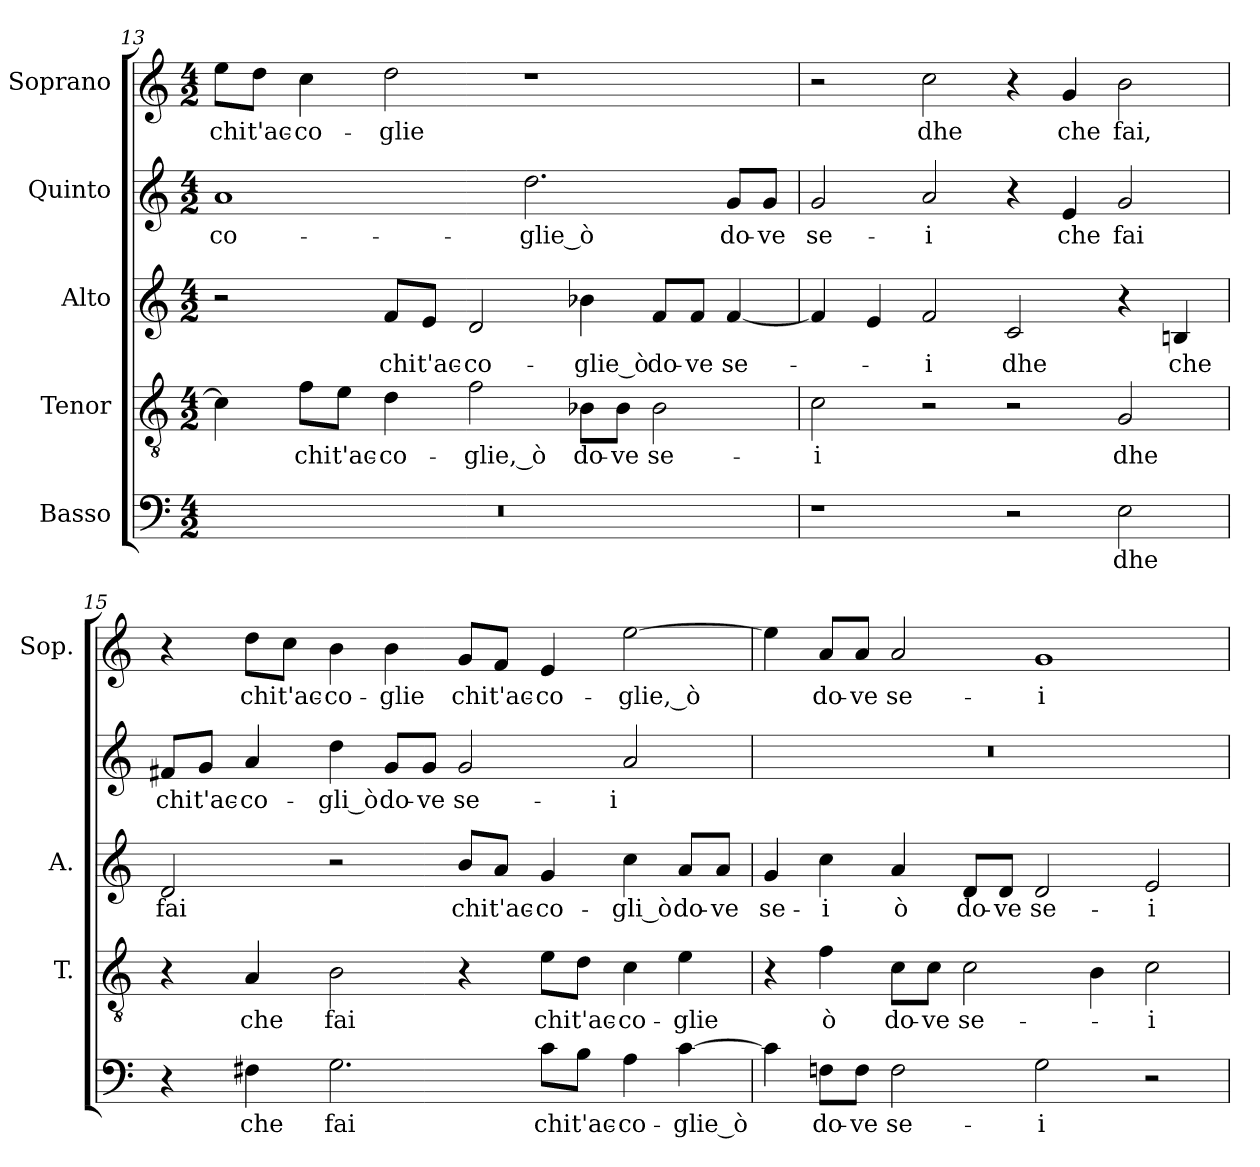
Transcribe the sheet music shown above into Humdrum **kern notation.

**kern	**text	**kern	**text	**kern	**text	**kern	**text	**kern	**text
*part5	*part5	*part4	*part4	*part3	*part3	*part2	*part2	*part1	*part1
*staff5	*staff5	*staff4	*staff4	*staff3	*staff3	*staff2	*staff2	*staff1	*staff1
*I"Basso	*	*I"Tenor	*	*I"Alto	*	*I"Quinto	*	*I"Soprano	*
*	*	*I'T.	*	*I'A.	*	*	*	*I'Sop.	*
*clefF4	*	*clefGv2	*	*clefG2	*	*clefG2	*	*clefG2	*
*	*	*ITrd7c12	*	*	*	*	*	*	*
*k[]	*	*k[]	*	*k[]	*	*k[]	*	*k[]	*
*C:	*	*C:	*	*C:	*	*C:	*	*C:	*
*M4/2	*	*M4/2	*	*M4/2	*	*M4/2	*	*M4/2	*
=13	=13	=13	=13	=13	=13	=13	=13	=13	=13
!LO:N:vis=1	!	!	!	!	!	!	!	!	!
!	!	!	!	!	!	!	!LO:LY:b:color=#000000	!	!
!	!	!	!	!	!	!	!	!	!LO:LY:b:color=#000000
0r	.	4Ci\]	.	2r	.	1ai	-co-	8eei\L	chi
!	!	!	!	!	!	!	!	!	!LO:LY:b:color=#000000
.	.	.	.	.	.	.	.	8ddi\J	t'ac-
!	!	!	!LO:LY:b:color=#000000	!	!	!	!	!	!
!	!	!	!	!	!	!	!	!	!LO:LY:b:color=#000000
.	.	8Fi\L	chi	.	.	.	.	4cci\	-co-
!	!	!	!LO:LY:b:color=#000000	!	!	!	!	!	!
.	.	8Ei\J	t'ac-	.	.	.	.	.	.
!	!	!	!LO:LY:b:color=#000000	!	!	!	!	!	!
!	!	!	!	!	!LO:LY:b:color=#000000	!	!	!	!
!	!	!	!	!	!	!	!	!	!LO:LY:b:color=#000000
.	.	4Di\	-co-	8fi/L	chi	.	.	2ddi\	-glie
!	!	!	!	!	!LO:LY:b:color=#000000	!	!	!	!
.	.	.	.	8ei/J	t'ac-	.	.	.	.
!	!	!	!LO:LY:b:color=#000000	!	!	!	!	!	!
!	!	!	!	!	!LO:LY:b:color=#000000	!	!	!	!
.	.	2Fi\	-glie,_ò	2di/	-co-	.	.	.	.
!	!	!	!	!	!	!	!LO:LY:b:color=#000000	!	!
.	.	.	.	.	.	2.ddi\	-glie_ò	1r	.
!	!	!	!LO:LY:b:color=#000000	!	!	!	!	!	!
!	!	!	!	!	!LO:LY:b:color=#000000	!	!	!	!
.	.	8BB-Xi\L	do-	4b-Xi\	-glie_ò	.	.	.	.
!	!	!	!LO:LY:b:color=#000000	!	!	!	!	!	!
.	.	8BB-i\J	-ve	.	.	.	.	.	.
!	!	!	!LO:LY:b:color=#000000	!	!	!	!	!	!
!	!	!	!	!	!LO:LY:b:color=#000000	!	!	!	!
.	.	2BB-i\	se-	8fi/L	do-	.	.	.	.
!	!	!	!	!	!LO:LY:b:color=#000000	!	!	!	!
.	.	.	.	8fi/J	-ve	.	.	.	.
!	!	!	!	!	!LO:LY:b:color=#000000	!	!	!	!
!	!	!	!	!	!	!	!LO:LY:b:color=#000000	!	!
.	.	.	.	[<4fi/	se-	8gi/L	do-	.	.
!	!	!	!	!	!	!	!LO:LY:b:color=#000000	!	!
.	.	.	.	.	.	8gi/J	-ve	.	.
=14	=14	=14	=14	=14	=14	=14	=14	=14	=14
!	!	!	!LO:LY:b:color=#000000	!	!	!	!	!	!
!	!	!	!	!	!	!	!LO:LY:b:color=#000000	!	!
1r	.	2Ci\	-i	4fi/]	.	2gi/	se-	2r	.
.	.	.	.	4ei/	.	.	.	.	.
!	!	!	!	!	!LO:LY:b:color=#000000	!	!	!	!
!	!	!	!	!	!	!	!LO:LY:b:color=#000000	!	!
!	!	!	!	!	!	!	!	!	!LO:LY:b:color=#000000
.	.	2r	.	2fi/	-i	2ai/	-i	2cci\	dhe
!	!	!	!	!	!LO:LY:b:color=#000000	!	!	!	!
2r	.	2r	.	2ci/	dhe	4r	.	4r	.
!	!	!	!	!	!	!	!LO:LY:b:color=#000000	!	!
!	!	!	!	!	!	!	!	!	!LO:LY:b:color=#000000
.	.	.	.	.	.	4ei/	che	4gi/	che
!	!LO:LY:b:color=#000000	!	!	!	!	!	!	!	!
!	!	!	!LO:LY:b:color=#000000	!	!	!	!	!	!
!	!	!	!	!	!	!	!LO:LY:b:color=#000000	!	!
!	!	!	!	!	!	!	!	!	!LO:LY:b:color=#000000
2Ei\	dhe	2GGi/	dhe	4r	.	2gi/	fai	2bi\	fai,
!	!	!	!	!	!LO:LY:b:color=#000000	!	!	!	!
.	.	.	.	4Bni/	che	.	.	.	.
!!LO:LB:g=z
=15	=15	=15	=15	=15	=15	=15	=15	=15	=15
!	!	!	!	!	!LO:LY:b:color=#000000	!	!	!	!
!	!	!	!	!	!	!	!LO:LY:b:color=#000000	!	!
4r	.	4r	.	2di/	fai	8f#Xi/L	chi	4r	.
!	!	!	!	!	!	!	!LO:LY:b:color=#000000	!	!
.	.	.	.	.	.	8gi/J	t'ac-	.	.
!	!LO:LY:b:color=#000000	!	!	!	!	!	!	!	!
!	!	!	!LO:LY:b:color=#000000	!	!	!	!	!	!
!	!	!	!	!	!	!	!LO:LY:b:color=#000000	!	!
!	!	!	!	!	!	!	!	!	!LO:LY:b:color=#000000
4F#Xi\	che	4AAi/	che	.	.	4ai/	-co-	8ddi\L	chi
!	!	!	!	!	!	!	!	!	!LO:LY:b:color=#000000
.	.	.	.	.	.	.	.	8cci\J	t'ac-
!	!LO:LY:b:color=#000000	!	!	!	!	!	!	!	!
!	!	!	!LO:LY:b:color=#000000	!	!	!	!	!	!
!	!	!	!	!	!	!	!LO:LY:b:color=#000000	!	!
!	!	!	!	!	!	!	!	!	!LO:LY:b:color=#000000
2.Gi\	fai	2BBi\	fai	2r	.	4ddi\	-gli_ò	4bi\	-co-
!	!	!	!	!	!	!	!LO:LY:b:color=#000000	!	!
!	!	!	!	!	!	!	!	!	!LO:LY:b:color=#000000
.	.	.	.	.	.	8gi/L	do-	4bi\	-glie
!	!	!	!	!	!	!	!LO:LY:b:color=#000000	!	!
.	.	.	.	.	.	8gi/J	-ve	.	.
!	!	!	!	!	!LO:LY:b:color=#000000	!	!	!	!
!	!	!	!	!	!	!	!LO:LY:b:color=#000000	!	!
!	!	!	!	!	!	!	!	!	!LO:LY:b:color=#000000
.	.	4r	.	8bi/L	chi	2gi/	se-	8gi/L	chi
!	!	!	!	!	!LO:LY:b:color=#000000	!	!	!	!
!	!	!	!	!	!	!	!	!	!LO:LY:b:color=#000000
.	.	.	.	8ai/J	t'ac-	.	.	8fi/J	t'ac-
!	!LO:LY:b:color=#000000	!	!	!	!	!	!	!	!
!	!	!	!LO:LY:b:color=#000000	!	!	!	!	!	!
!	!	!	!	!	!LO:LY:b:color=#000000	!	!	!	!
!	!	!	!	!	!	!	!	!	!LO:LY:b:color=#000000
8ci\L	chi	8Ei\L	chi	4gi/	-co-	.	.	4ei/	-co-
!	!LO:LY:b:color=#000000	!	!	!	!	!	!	!	!
!	!	!	!LO:LY:b:color=#000000	!	!	!	!	!	!
8Bi\J	t'ac-	8Di\J	t'ac-	.	.	.	.	.	.
!	!LO:LY:b:color=#000000	!	!	!	!	!	!	!	!
!	!	!	!LO:LY:b:color=#000000	!	!	!	!	!	!
!	!	!	!	!	!LO:LY:b:color=#000000	!	!	!	!
!	!	!	!	!	!	!	!LO:LY:b:color=#000000	!	!
!	!	!	!	!	!	!	!	!	!LO:LY:b:color=#000000
4Ai\	-co-	4Ci\	-co-	4cci\	-gli_ò	2ai/	-i	[>2eei\	-glie,_ò
!	!LO:LY:b:color=#000000	!	!	!	!	!	!	!	!
!	!	!	!LO:LY:b:color=#000000	!	!	!	!	!	!
!	!	!	!	!	!LO:LY:b:color=#000000	!	!	!	!
[>4ci\	-glie_ò	4Ei\	-glie	8ai/L	do-	.	.	.	.
!	!	!	!	!	!LO:LY:b:color=#000000	!	!	!	!
.	.	.	.	8ai/J	-ve	.	.	.	.
=16	=16	=16	=16	=16	=16	=16	=16	=16	=16
!	!	!	!	!	!LO:LY:b:color=#000000	!LO:N:vis=1	!	!	!
4ci\]	.	4r	.	4gi/	se-	0r	.	4eei\]	.
!	!LO:LY:b:color=#000000	!	!	!	!	!	!	!	!
!	!	!	!LO:LY:b:color=#000000	!	!	!	!	!	!
!	!	!	!	!	!LO:LY:b:color=#000000	!	!	!	!
!	!	!	!	!	!	!	!	!	!LO:LY:b:color=#000000
8Fni\L	do-	4Fi\	ò	4cci\	-i	.	.	8ai/L	do-
!	!LO:LY:b:color=#000000	!	!	!	!	!	!	!	!
!	!	!	!	!	!	!	!	!	!LO:LY:b:color=#000000
8Fi\J	-ve	.	.	.	.	.	.	8ai/J	-ve
!	!LO:LY:b:color=#000000	!	!	!	!	!	!	!	!
!	!	!	!LO:LY:b:color=#000000	!	!	!	!	!	!
!	!	!	!	!	!LO:LY:b:color=#000000	!	!	!	!
!	!	!	!	!	!	!	!	!	!LO:LY:b:color=#000000
2Fi\	se-	8Ci\L	do-	4ai/	ò	.	.	2ai/	se-
!	!	!	!LO:LY:b:color=#000000	!	!	!	!	!	!
.	.	8Ci\J	-ve	.	.	.	.	.	.
!	!	!	!LO:LY:b:color=#000000	!	!	!	!	!	!
!	!	!	!	!	!LO:LY:b:color=#000000	!	!	!	!
.	.	2Ci\	se-	8di/L	do-	.	.	.	.
!	!	!	!	!	!LO:LY:b:color=#000000	!	!	!	!
.	.	.	.	8di/J	-ve	.	.	.	.
!	!LO:LY:b:color=#000000	!	!	!	!	!	!	!	!
!	!	!	!	!	!LO:LY:b:color=#000000	!	!	!	!
!	!	!	!	!	!	!	!	!	!LO:LY:b:color=#000000
2Gi\	-i	.	.	2di/	se-	.	.	1gi	-i
.	.	4BBi\	.	.	.	.	.	.	.
!	!	!	!LO:LY:b:color=#000000	!	!	!	!	!	!
!	!	!	!	!	!LO:LY:b:color=#000000	!	!	!	!
2r	.	2Ci\	-i	2ei/	-i	.	.	.	.
=	=	=	=	=	=	=	=	=	=
*-	*-	*-	*-	*-	*-	*-	*-	*-	*-
